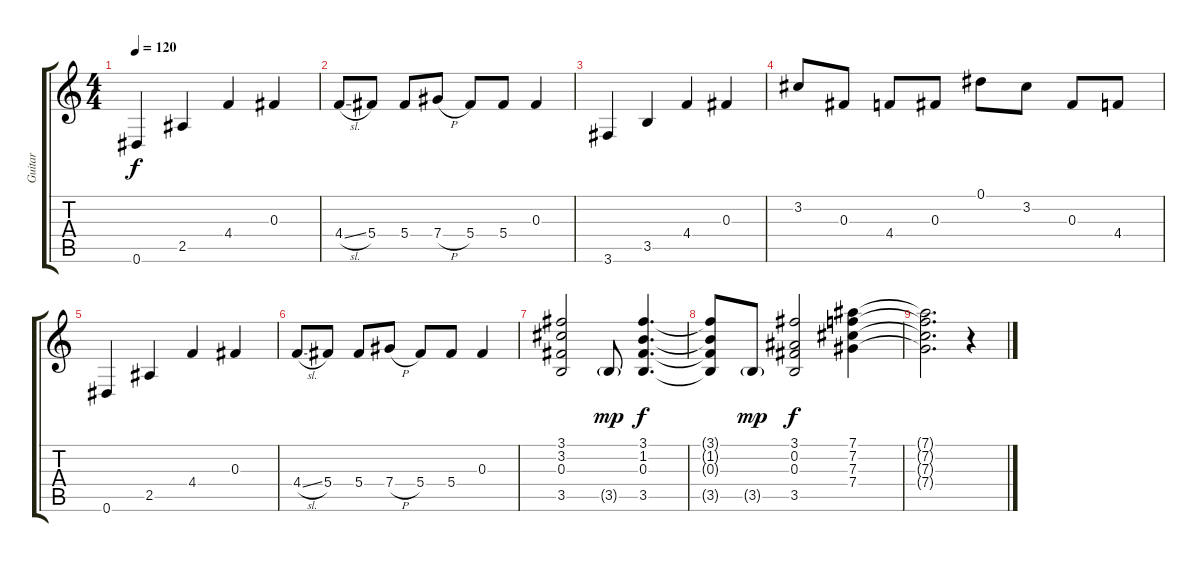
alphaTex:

\track ("Guitar" "Guitar") {instrument acousticguitarsteel}
\staff {score tabs}
\tuning (Eb4 Bb3 Gb3 Db3 Ab2 Eb2) {hide}
\ts (4 4)
\tempo 120
\clef g2
\ks c
0.6.4{dy f} 2.5.4 4.4.4 0.3.4 |
4.4{sl}.8 5.4.8 5.4.8 7.4{h}.8 5.4.8 5.4.8 0.3.4 |
3.6.4 3.5.4 4.4.4 0.3.4 |
3.2.8 0.3.8 4.4.8 0.3.8 0.1.8 3.2.8 0.3.8 4.4.8 |
0.6.4 2.5.4 4.4.4 0.3.4 |
4.4{sl}.8 5.4.8 5.4.8 7.4{h}.8 5.4.8 5.4.8 0.3.4 |
(3.1 3.2 0.3 3.5).2 3.5{g}.8{dy mp} (3.1 1.2 0.3 3.5).4{d dy f} |
(3.1{t} 1.2{t} 0.3{t} 3.5{t}).8 3.5{g}.8{dy mp} (3.1 0.2 0.3 3.5).2{dy f} (7.1 7.2 7.3 7.4).4 |
(7.1{t} 7.2{t} 7.3{t} 7.4{t}).2{d} r.4
